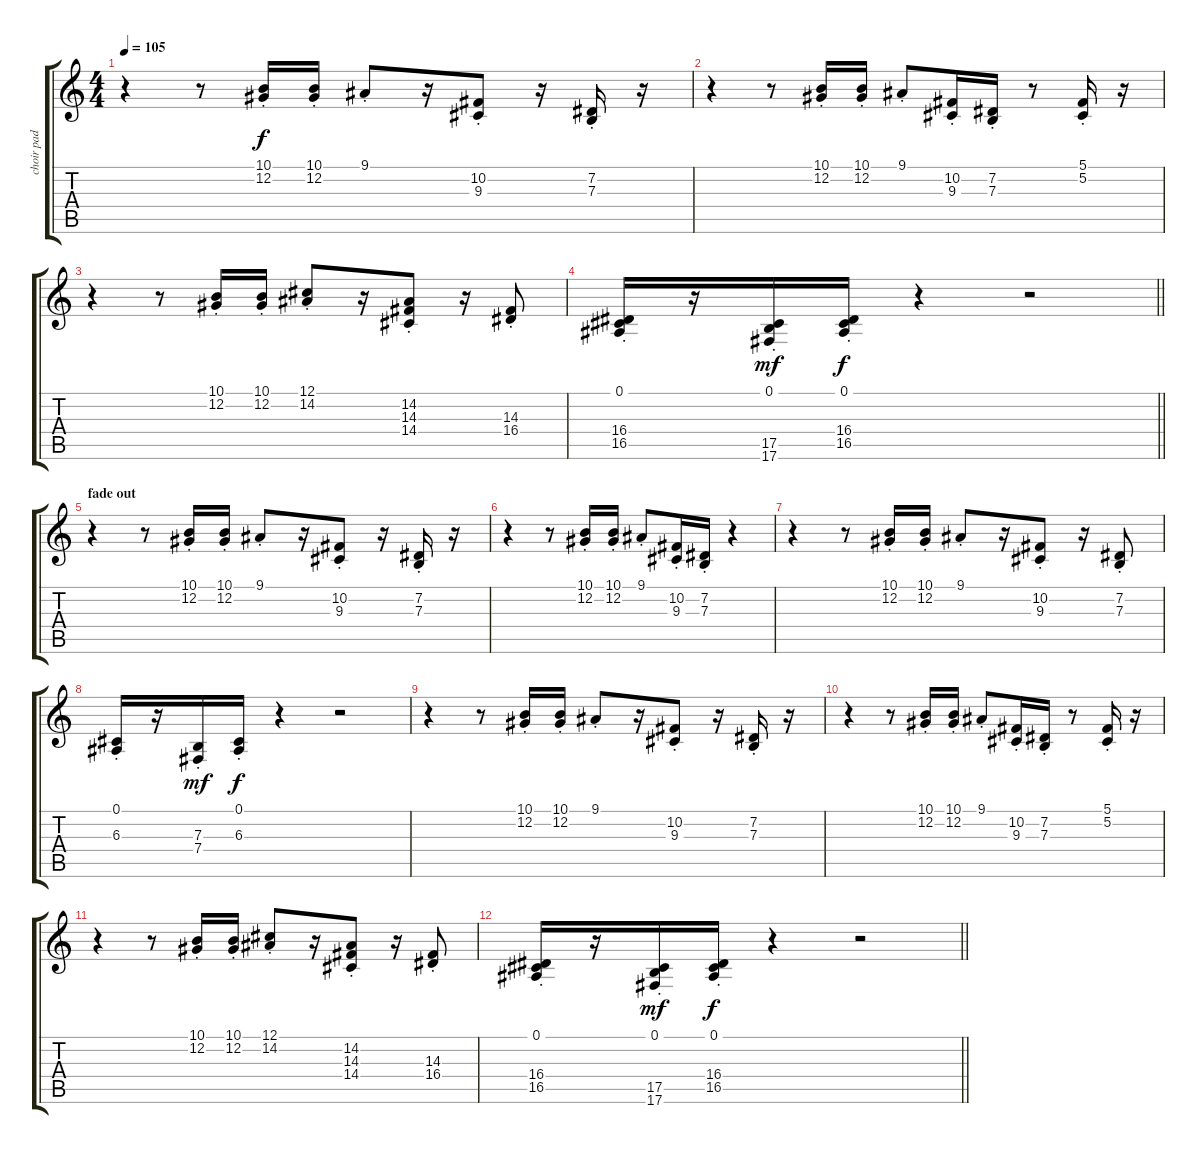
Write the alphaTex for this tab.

\track ("choir pad" "choir pad") {instrument pad7halo}
\staff {score tabs}
\tuning (Db4 Ab3 E3 B2 Gb2 Db2) {hide}
\ts (4 4)
\tempo 105
\clef g2
\ks c
r.4{dy f} r.8 (10.1{st} 12.2{st}).16 (10.1{st} 12.2{st}).16{balance 8} 9.1{st}.8{balance 10} r.16 (10.2{st} 9.3{st}).8{balance 6} r.16 (7.2{st} 7.3{st}).16{balance 10} r.16 |
r.4 r.8 (10.1{st} 12.2{st}).16{balance 4} (10.1{st} 12.2{st}).16{balance 8} 9.1{st}.8{balance 10} (10.2{st} 9.3{st}).16{balance 6} (7.2{st} 7.3{st}).16{balance 4} r.8 (5.1{st} 5.2{st}).16{balance 11} r.16 |
r.4 r.8 (10.1{st} 12.2{st}).16{balance 4} (10.1{st} 12.2{st}).16{balance 8} (12.1{st} 14.2{st}).8{balance 12} r.16 (14.2{st} 14.3{st} 14.4{st}).8{balance 4} r.16 (14.3{st} 16.4{st}).8{balance 11} |
\barLineRight lightlight
(0.1{st} 16.4{st} 16.5{st}).16{balance 4} r.16 (0.1{st} 17.5{st} 17.6{st}).16{dy mf balance 8} (0.1{st} 16.4{st} 16.5{st}).16{dy f balance 12} r.4{balance 4} r.2 |
\section ("" "fade out")
r.4 r.8 (10.1{st} 12.2{st}).16 (10.1{st} 12.2{st}).16{balance 8} 9.1{st}.8{balance 10} r.16 (10.2{st} 9.3{st}).8{balance 6} r.16 (7.2{st} 7.3{st}).16{balance 10} r.16 |
r.4 r.8 (10.1{st} 12.2{st}).16{balance 4} (10.1{st} 12.2{st}).16{balance 8} 9.1{st}.8{balance 10} (10.2{st} 9.3{st}).16{balance 6} (7.2{st} 7.3{st}).16{balance 4} r.4 |
r.4 r.8 (10.1{st} 12.2{st}).16{balance 4} (10.1{st} 12.2{st}).16{balance 8} 9.1{st}.8{balance 12} r.16 (10.2{st} 9.3{st}).8{balance 4} r.16 (7.2{st} 7.3{st}).8{balance 11} |
(0.1{st} 6.3{st}).16{balance 4} r.16 (7.3{st} 7.4{st}).16{dy mf balance 8} (0.1{st} 6.3{st}).16{dy f balance 12} r.4{balance 4} r.2 |
r.4 r.8 (10.1{st} 12.2{st}).16 (10.1{st} 12.2{st}).16{balance 8} 9.1{st}.8{balance 10} r.16 (10.2{st} 9.3{st}).8{balance 6} r.16 (7.2{st} 7.3{st}).16{balance 10} r.16 |
r.4 r.8 (10.1{st} 12.2{st}).16{balance 4} (10.1{st} 12.2{st}).16{balance 8} 9.1{st}.8{balance 10} (10.2{st} 9.3{st}).16{balance 6} (7.2{st} 7.3{st}).16{balance 4} r.8 (5.1{st} 5.2{st}).16{balance 11} r.16 |
r.4 r.8 (10.1{st} 12.2{st}).16{balance 4} (10.1{st} 12.2{st}).16{balance 8} (12.1{st} 14.2{st}).8{balance 12} r.16 (14.2{st} 14.3{st} 14.4{st}).8{balance 4} r.16 (14.3{st} 16.4{st}).8{balance 11} |
\barLineRight lightlight
(0.1{st} 16.4{st} 16.5{st}).16{balance 4} r.16 (0.1{st} 17.5{st} 17.6{st}).16{dy mf balance 8} (0.1{st} 16.4{st} 16.5{st}).16{dy f balance 12} r.4{balance 4} r.2
